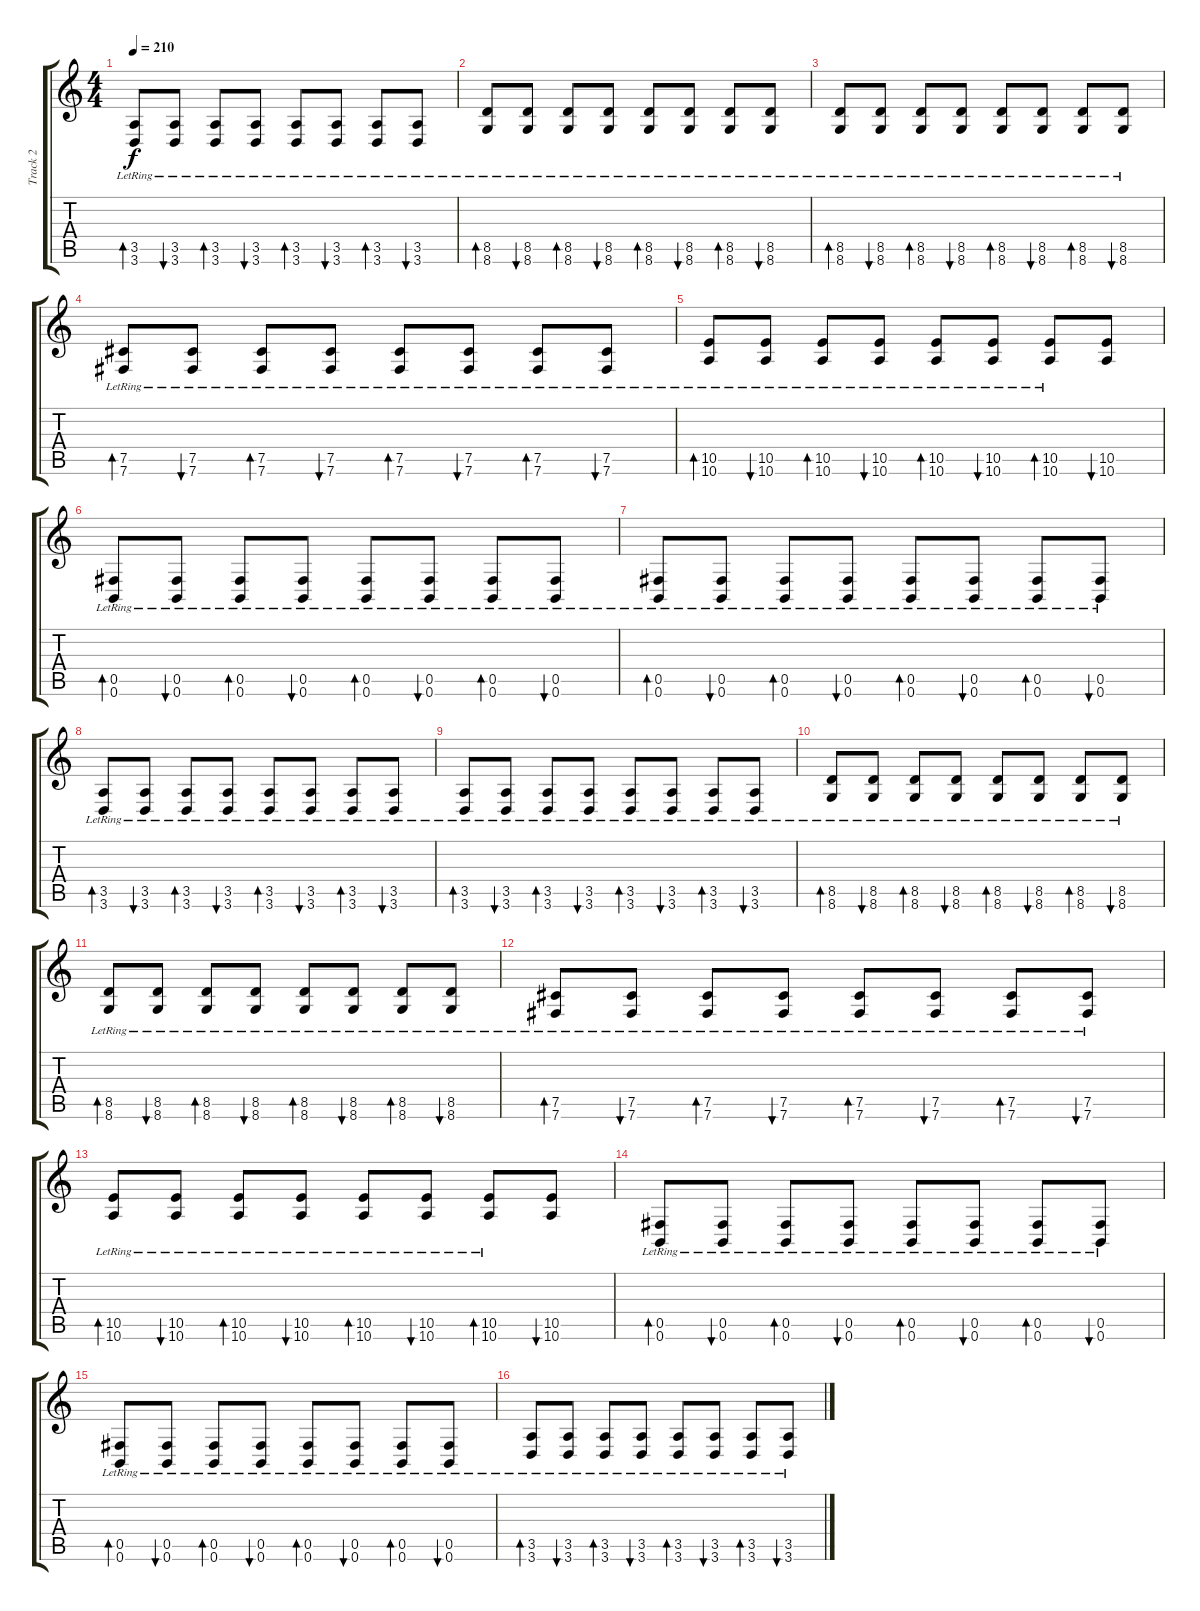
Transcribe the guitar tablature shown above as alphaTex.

\track ("Track 2" "Track 2") {instrument distortionguitar}
\staff {score tabs}
\tuning (Db4 Ab3 E3 B2 Gb2 B1) {hide}
\ts (4 4)
\tempo 210
\clef g2
\ks c
(3.5{lr} 3.6{lr}).8{bd 60 dy f} (3.5{lr} 3.6{lr}).8{bu 60} (3.5{lr} 3.6{lr}).8{bd 60} (3.5{lr} 3.6{lr}).8{bu 60} (3.5{lr} 3.6{lr}).8{bd 60} (3.5{lr} 3.6{lr}).8{bu 60} (3.5{lr} 3.6{lr}).8{bd 60} (3.5{lr} 3.6{lr}).8{bu 60} |
(8.5{lr} 8.6{lr}).8{bd 60} (8.5{lr} 8.6{lr}).8{bu 60} (8.5{lr} 8.6{lr}).8{bd 60} (8.5{lr} 8.6{lr}).8{bu 60} (8.5{lr} 8.6{lr}).8{bd 60} (8.5{lr} 8.6{lr}).8{bu 60} (8.5{lr} 8.6{lr}).8{bd 60} (8.5{lr} 8.6{lr}).8{bu 60} |
(8.5{lr} 8.6{lr}).8{bd 60} (8.5{lr} 8.6{lr}).8{bu 60} (8.5{lr} 8.6{lr}).8{bd 60} (8.5{lr} 8.6{lr}).8{bu 60} (8.5{lr} 8.6{lr}).8{bd 60} (8.5{lr} 8.6{lr}).8{bu 60} (8.5{lr} 8.6{lr}).8{bd 60} (8.5{lr} 8.6{lr}).8{bu 60} |
(7.5{lr} 7.6{lr}).8{bd 60} (7.5{lr} 7.6{lr}).8{bu 60} (7.5{lr} 7.6{lr}).8{bd 60} (7.5{lr} 7.6{lr}).8{bu 60} (7.5{lr} 7.6{lr}).8{bd 60} (7.5{lr} 7.6{lr}).8{bu 60} (7.5{lr} 7.6{lr}).8{bd 60} (7.5{lr} 7.6{lr}).8{bu 60} |
(10.5{lr} 10.6{lr}).8{bd 60} (10.5{lr} 10.6{lr}).8{bu 60} (10.5{lr} 10.6{lr}).8{bd 60} (10.5{lr} 10.6{lr}).8{bu 60} (10.5{lr} 10.6{lr}).8{bd 60} (10.5{lr} 10.6{lr}).8{bu 60} (10.5{lr} 10.6{lr}).8{bd 60} (10.5 10.6).8{bu 60} |
(0.5{lr} 0.6{lr}).8{bd 60} (0.5{lr} 0.6{lr}).8{bu 60} (0.5{lr} 0.6{lr}).8{bd 60} (0.5{lr} 0.6{lr}).8{bu 60} (0.5{lr} 0.6{lr}).8{bd 60} (0.5{lr} 0.6{lr}).8{bu 60} (0.5{lr} 0.6{lr}).8{bd 60} (0.5{lr} 0.6{lr}).8{bu 60} |
(0.5{lr} 0.6{lr}).8{bd 60} (0.5{lr} 0.6{lr}).8{bu 60} (0.5{lr} 0.6{lr}).8{bd 60} (0.5{lr} 0.6{lr}).8{bu 60} (0.5{lr} 0.6{lr}).8{bd 60} (0.5{lr} 0.6{lr}).8{bu 60} (0.5{lr} 0.6{lr}).8{bd 60} (0.5{lr} 0.6{lr}).8{bu 60} |
(3.5{lr} 3.6{lr}).8{bd 60} (3.5{lr} 3.6{lr}).8{bu 60} (3.5{lr} 3.6{lr}).8{bd 60} (3.5{lr} 3.6{lr}).8{bu 60} (3.5{lr} 3.6{lr}).8{bd 60} (3.5{lr} 3.6{lr}).8{bu 60} (3.5{lr} 3.6{lr}).8{bd 60} (3.5{lr} 3.6{lr}).8{bu 60} |
(3.5{lr} 3.6{lr}).8{bd 60} (3.5{lr} 3.6{lr}).8{bu 60} (3.5{lr} 3.6{lr}).8{bd 60} (3.5{lr} 3.6{lr}).8{bu 60} (3.5{lr} 3.6{lr}).8{bd 60} (3.5{lr} 3.6{lr}).8{bu 60} (3.5{lr} 3.6{lr}).8{bd 60} (3.5{lr} 3.6{lr}).8{bu 60} |
(8.5{lr} 8.6{lr}).8{bd 60} (8.5{lr} 8.6{lr}).8{bu 60} (8.5{lr} 8.6{lr}).8{bd 60} (8.5{lr} 8.6{lr}).8{bu 60} (8.5{lr} 8.6{lr}).8{bd 60} (8.5{lr} 8.6{lr}).8{bu 60} (8.5{lr} 8.6{lr}).8{bd 60} (8.5{lr} 8.6{lr}).8{bu 60} |
(8.5{lr} 8.6{lr}).8{bd 60} (8.5{lr} 8.6{lr}).8{bu 60} (8.5{lr} 8.6{lr}).8{bd 60} (8.5{lr} 8.6{lr}).8{bu 60} (8.5{lr} 8.6{lr}).8{bd 60} (8.5{lr} 8.6{lr}).8{bu 60} (8.5{lr} 8.6{lr}).8{bd 60} (8.5{lr} 8.6{lr}).8{bu 60} |
(7.5{lr} 7.6{lr}).8{bd 60} (7.5{lr} 7.6{lr}).8{bu 60} (7.5{lr} 7.6{lr}).8{bd 60} (7.5{lr} 7.6{lr}).8{bu 60} (7.5{lr} 7.6{lr}).8{bd 60} (7.5{lr} 7.6{lr}).8{bu 60} (7.5{lr} 7.6{lr}).8{bd 60} (7.5{lr} 7.6{lr}).8{bu 60} |
(10.5{lr} 10.6{lr}).8{bd 60} (10.5{lr} 10.6{lr}).8{bu 60} (10.5{lr} 10.6{lr}).8{bd 60} (10.5{lr} 10.6{lr}).8{bu 60} (10.5{lr} 10.6{lr}).8{bd 60} (10.5{lr} 10.6{lr}).8{bu 60} (10.5{lr} 10.6{lr}).8{bd 60} (10.5 10.6).8{bu 60} |
(0.5{lr} 0.6{lr}).8{bd 60} (0.5{lr} 0.6{lr}).8{bu 60} (0.5{lr} 0.6{lr}).8{bd 60} (0.5{lr} 0.6{lr}).8{bu 60} (0.5{lr} 0.6{lr}).8{bd 60} (0.5{lr} 0.6{lr}).8{bu 60} (0.5{lr} 0.6{lr}).8{bd 60} (0.5{lr} 0.6{lr}).8{bu 60} |
(0.5{lr} 0.6{lr}).8{bd 60} (0.5{lr} 0.6{lr}).8{bu 60} (0.5{lr} 0.6{lr}).8{bd 60} (0.5{lr} 0.6{lr}).8{bu 60} (0.5{lr} 0.6{lr}).8{bd 60} (0.5{lr} 0.6{lr}).8{bu 60} (0.5{lr} 0.6{lr}).8{bd 60} (0.5{lr} 0.6{lr}).8{bu 60} |
(3.5{lr} 3.6{lr}).8{bd 60} (3.5{lr} 3.6{lr}).8{bu 60} (3.5{lr} 3.6{lr}).8{bd 60} (3.5{lr} 3.6{lr}).8{bu 60} (3.5{lr} 3.6{lr}).8{bd 60} (3.5{lr} 3.6{lr}).8{bu 60} (3.5{lr} 3.6{lr}).8{bd 60} (3.5{lr} 3.6{lr}).8{bu 60}
